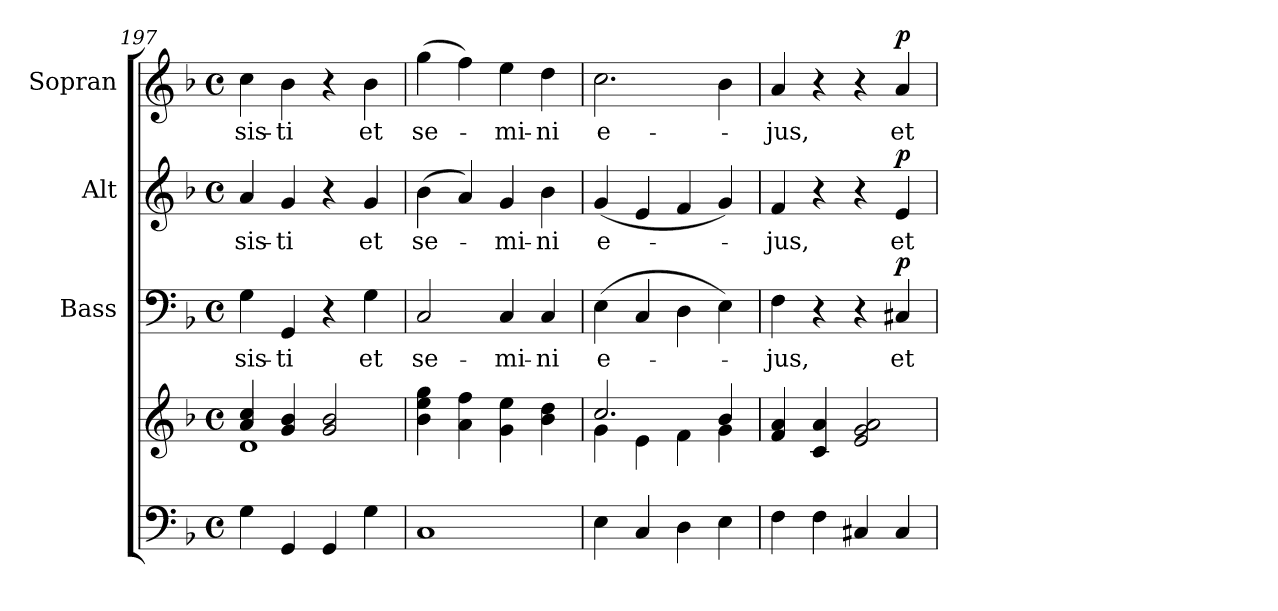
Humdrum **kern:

**kern	**kern	**kern	**text	**dynam	**kern	**text	**dynam	**kern	**text	**dynam
*part4	*part4	*part3	*part3	*part3	*part2	*part2	*part2	*part1	*part1	*part1
*staff5	*staff4	*staff3	*staff3	*staff3	*staff2	*staff2	*staff2	*staff1	*staff1	*staff1
*	*	*I"Bass	*	*	*I"Alt	*	*	*I"Sopran	*	*
*	*	*I'B.	*	*	*I'A.	*	*	*I'S.	*	*
!!LO:LB:g=z
*clefF4	*clefG2	*clefF4	*	*	*clefG2	*	*	*clefG2	*	*
*k[b-]	*k[b-]	*k[b-]	*	*	*k[b-]	*	*	*k[b-]	*	*
*F:	*F:	*F:	*	*	*F:	*	*	*F:	*	*
*M4/4	*M4/4	*M4/4	*	*	*M4/4	*	*	*M4/4	*	*
*met(c)	*met(c)	*met(c)	*	*	*met(c)	*	*	*met(c)	*	*
=197	=197	=197	=197	=197	=197	=197	=197	=197	=197	=197
*	*^	*	*	*	*	*	*	*	*	*
!	!	!	!	!LO:LY:b	!	!	!LO:LY:b	!	!	!LO:LY:b	!
4G\	4a/ 4cc/	1d	4G\	-sis-	.	4a/	-sis-	.	4cc\	-sis-	.
!	!	!	!	!LO:LY:b	!	!	!LO:LY:b	!	!	!LO:LY:b	!
4GG/	4g/ 4b-/	.	4GG/	-ti	.	4g/	-ti	.	4b-\	-ti	.
4GG/	2g/ 2b-/	.	4r	.	.	4r	.	.	4r	.	.
!	!	!	!	!LO:LY:b	!	!	!LO:LY:b	!	!	!LO:LY:b	!
4G\	.	.	4G\	et	.	4g/	et	.	4b-\	et	.
*	*v	*v	*	*	*	*	*	*	*	*	*
=198	=198	=198	=198	=198	=198	=198	=198	=198	=198	=198
!	!	!	!LO:LY:b	!	!	!LO:LY:b	!	!	!LO:LY:b	!
1C	4b-\ 4ee\ 4gg\	2C/	se-	.	(>4b-\	se-	.	(>4gg\	se-	.
.	4a\ 4ff\	.	.	.	4a/)	.	.	4ff\)	.	.
!	!	!	!LO:LY:b	!	!	!LO:LY:b	!	!	!LO:LY:b	!
.	4g\ 4ee\	4C/	-mi-	.	4g/	-mi-	.	4ee\	-mi-	.
!	!	!	!LO:LY:b	!	!	!LO:LY:b	!	!	!LO:LY:b	!
.	4b-\ 4dd\	4C/	-ni	.	4b-\	-ni	.	4dd\	-ni	.
=199	=199	=199	=199	=199	=199	=199	=199	=199	=199	=199
*	*^	*	*	*	*	*	*	*	*	*
!	!	!	!	!LO:LY:b	!	!	!LO:LY:b	!	!	!LO:LY:b	!
4E\	2.cc/	4g\	(>4E\	e-	.	(<4g/	e-	.	2.cc\	e-	.
4C/	.	4e\	4C/	.	.	4e/	.	.	.	.	.
4D\	.	4f\	4D\	.	.	4f/	.	.	.	.	.
4E\	4b-/	4g\	4E\)	.	.	4g/)	.	.	4b-\	.	.
=200	=200	=200	=200	=200	=200	=200	=200	=200	=200	=200	=200
!	!	!	!	!LO:LY:b	!	!	!LO:LY:b	!	!	!LO:LY:b	!
*	*v	*v	*	*	*	*	*	*	*	*	*
4F\	4f/ 4a/	4F\	-jus,	.	4f/	-jus,	.	4a/	-jus,	.
4F\	4c/ 4a/	4r	.	.	4r	.	.	4r	.	.
4C#X/	2e/ 2g/ 2a/	4r	.	.	4r	.	.	4r	.	.
!	!	!	!LO:LY:b	!LO:DY:a	!	!LO:LY:b	!LO:DY:a	!	!LO:LY:b	!LO:DY:a
4C#/	.	4C#X/	et	p	4e/	et	p	4a/	et	p
=	=	=	=	=	=	=	=	=	=	=
*-	*-	*-	*-	*-	*-	*-	*-	*-	*-	*-
